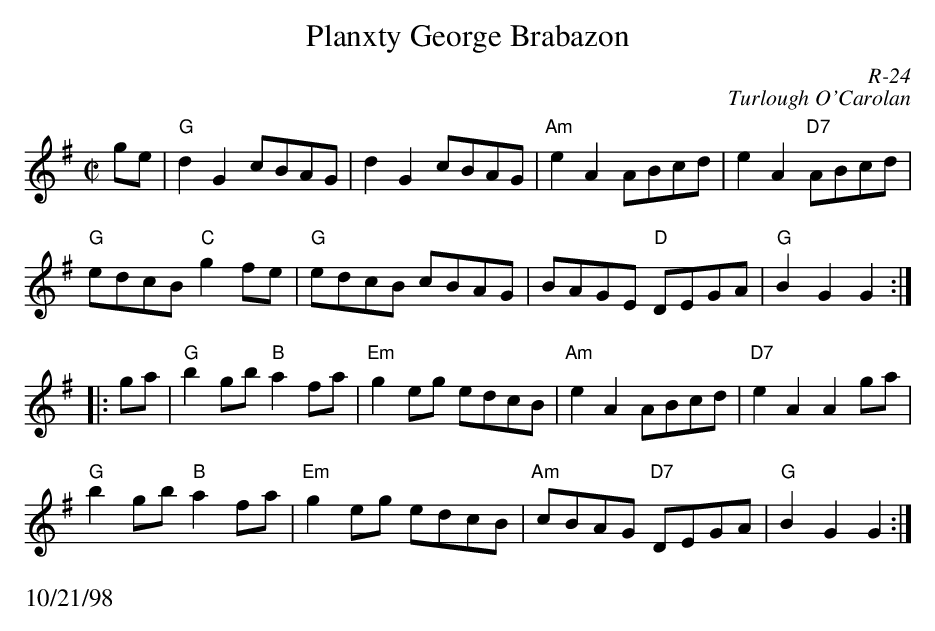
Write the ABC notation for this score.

X:1
T: Planxty George Brabazon
C: R-24
C: Turlough O'Carolan
M: C|
K: G
ge| "G"d2G2 cBAG| d2G2 cBAG| "Am"e2A2 ABcd| e2A2 "D7"ABcd|
    "G"edcB "C"g2fe| "G"edcB cBAG| BAGE "D"DEGA| "G"B2G2 G2 :|
|:\
ga| "G"b2gb "B"a2fa| "Em"g2eg edcB| "Am"e2A2 ABcd| "D7"e2A2 A2ga|
    "G"b2gb "B"a2fa| "Em"g2eg edcB| "Am"cBAG "D7"DEGA| "G"B2G2 G2 :|
